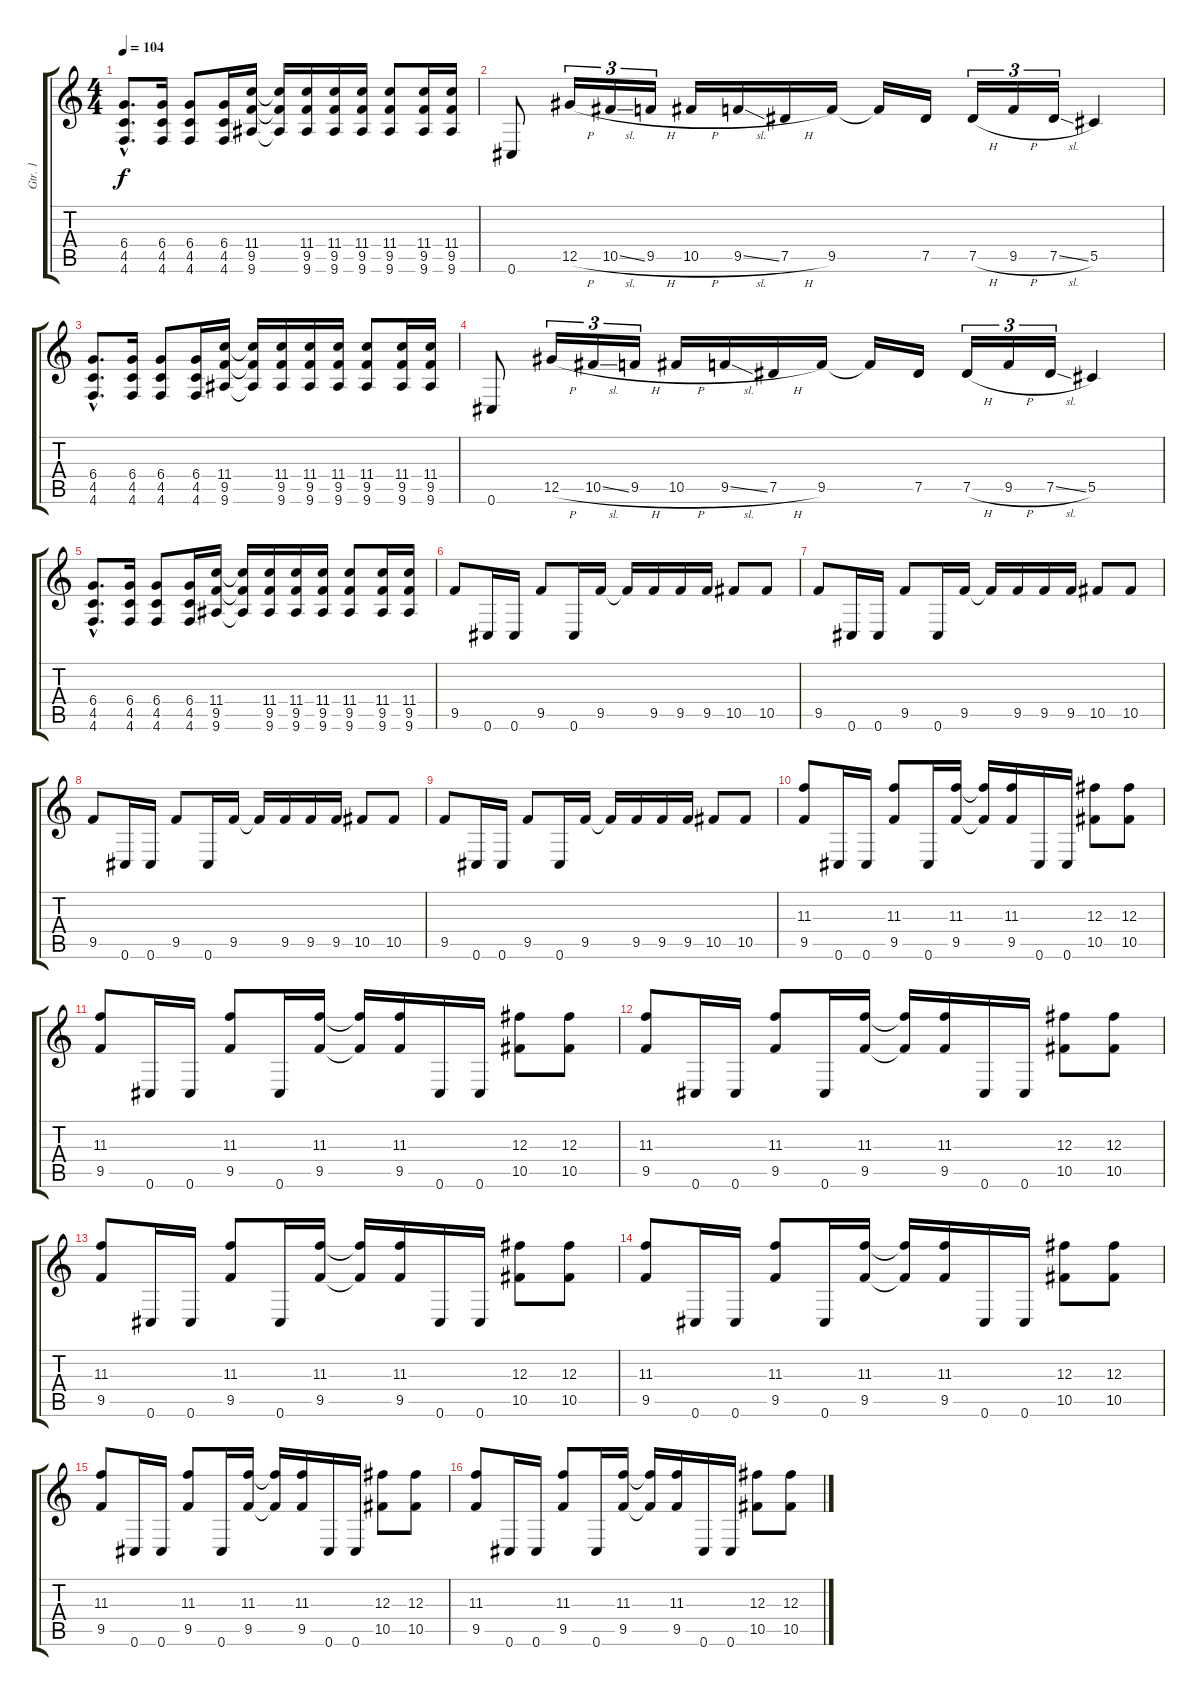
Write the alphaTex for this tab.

\track ("Gtr. 1" "Gtr. 1") {instrument overdrivenguitar}
\staff {score tabs}
\tuning (Eb4 Bb3 Gb3 Db3 Ab2 Db2) {hide}
\ts (4 4)
\tempo 104
\clef g2
\ks c
(6.4{hac} 4.5{hac} 4.6{hac}).8{d dy f} (6.4 4.5 4.6).16 (6.4 4.5 4.6).8 (6.4 4.5 4.6).16 (11.4 9.5 9.6).16 (11.4{t} 9.5{t} 9.6{t}).16 (11.4 9.5 9.6).16 (11.4 9.5 9.6).16 (11.4 9.5 9.6).16 (11.4 9.5 9.6).8 (11.4 9.5 9.6).16 (11.4 9.5 9.6).16 |
0.6.8 12.5{h}.16{tu (3 2)} 10.5{sl}.16{tu (3 2)} 9.5{h}.16{tu (3 2)} 10.5{h}.16 9.5{sl}.16 7.5{h}.16 9.5.16 9.5{t}.16 7.5.16 7.5{h}.16{tu (3 2)} 9.5{h}.16{tu (3 2)} 7.5{sl}.16{tu (3 2)} 5.5.4 |
(6.4{hac} 4.5{hac} 4.6{hac}).8{d} (6.4 4.5 4.6).16 (6.4 4.5 4.6).8 (6.4 4.5 4.6).16 (11.4 9.5 9.6).16 (11.4{t} 9.5{t} 9.6{t}).16 (11.4 9.5 9.6).16 (11.4 9.5 9.6).16 (11.4 9.5 9.6).16 (11.4 9.5 9.6).8 (11.4 9.5 9.6).16 (11.4 9.5 9.6).16 |
0.6.8 12.5{h}.16{tu (3 2)} 10.5{sl}.16{tu (3 2)} 9.5{h}.16{tu (3 2)} 10.5{h}.16 9.5{sl}.16 7.5{h}.16 9.5.16 9.5{t}.16 7.5.16 7.5{h}.16{tu (3 2)} 9.5{h}.16{tu (3 2)} 7.5{sl}.16{tu (3 2)} 5.5.4 |
(6.4{hac} 4.5{hac} 4.6{hac}).8{d} (6.4 4.5 4.6).16 (6.4 4.5 4.6).8 (6.4 4.5 4.6).16 (11.4 9.5 9.6).16 (11.4{t} 9.5{t} 9.6{t}).16 (11.4 9.5 9.6).16 (11.4 9.5 9.6).16 (11.4 9.5 9.6).16 (11.4 9.5 9.6).8 (11.4 9.5 9.6).16 (11.4 9.5 9.6).16 |
9.5.8{instrument electricguitarclean} 0.6.16 0.6.16 9.5.8 0.6.16 9.5.16 9.5{t}.16 9.5.16 9.5.16 9.5.16 10.5.8 10.5.8 |
9.5.8 0.6.16 0.6.16 9.5.8 0.6.16 9.5.16 9.5{t}.16 9.5.16 9.5.16 9.5.16 10.5.8 10.5.8 |
9.5.8 0.6.16 0.6.16 9.5.8 0.6.16 9.5.16 9.5{t}.16 9.5.16 9.5.16 9.5.16 10.5.8 10.5.8 |
9.5.8 0.6.16 0.6.16 9.5.8 0.6.16 9.5.16 9.5{t}.16 9.5.16 9.5.16 9.5.16 10.5.8 10.5.8 |
(11.3 9.5).8{instrument overdrivenguitar} 0.6.16 0.6.16 (11.3 9.5).8 0.6.16 (11.3 9.5).16 (11.3{t} 9.5{t}).16 (11.3 9.5).16 0.6.16 0.6.16 (12.3 10.5).8 (12.3 10.5).8 |
(11.3 9.5).8 0.6.16 0.6.16 (11.3 9.5).8 0.6.16 (11.3 9.5).16 (11.3{t} 9.5{t}).16 (11.3 9.5).16 0.6.16 0.6.16 (12.3 10.5).8 (12.3 10.5).8 |
(11.3 9.5).8 0.6.16 0.6.16 (11.3 9.5).8 0.6.16 (11.3 9.5).16 (11.3{t} 9.5{t}).16 (11.3 9.5).16 0.6.16 0.6.16 (12.3 10.5).8 (12.3 10.5).8 |
(11.3 9.5).8 0.6.16 0.6.16 (11.3 9.5).8 0.6.16 (11.3 9.5).16 (11.3{t} 9.5{t}).16 (11.3 9.5).16 0.6.16 0.6.16 (12.3 10.5).8 (12.3 10.5).8 |
(11.3 9.5).8 0.6.16 0.6.16 (11.3 9.5).8 0.6.16 (11.3 9.5).16 (11.3{t} 9.5{t}).16 (11.3 9.5).16 0.6.16 0.6.16 (12.3 10.5).8 (12.3 10.5).8 |
(11.3 9.5).8 0.6.16 0.6.16 (11.3 9.5).8 0.6.16 (11.3 9.5).16 (11.3{t} 9.5{t}).16 (11.3 9.5).16 0.6.16 0.6.16 (12.3 10.5).8 (12.3 10.5).8 |
(11.3 9.5).8 0.6.16 0.6.16 (11.3 9.5).8 0.6.16 (11.3 9.5).16 (11.3{t} 9.5{t}).16 (11.3 9.5).16 0.6.16 0.6.16 (12.3 10.5).8 (12.3 10.5).8
